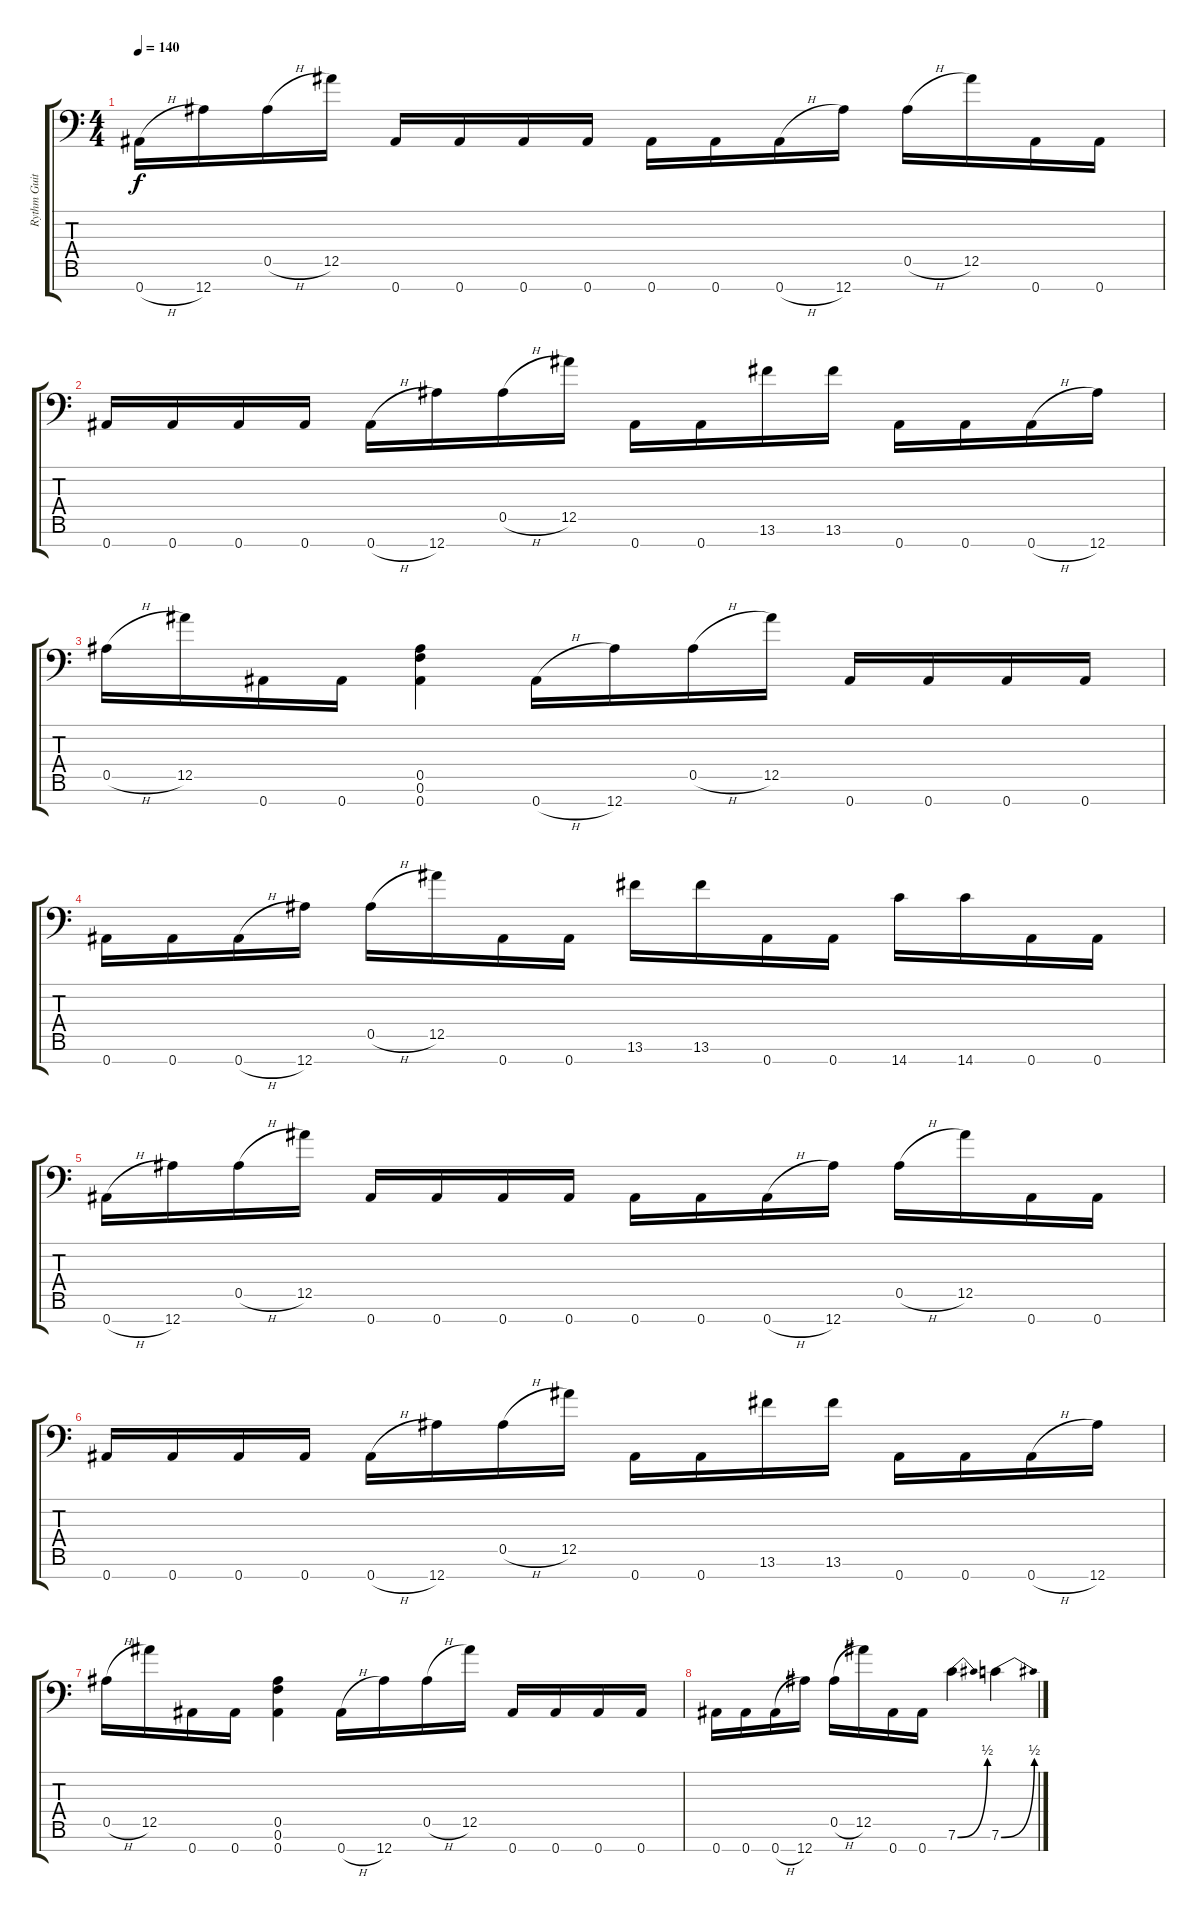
\track ("Rythm Guitar" "Rythm Guit") {instrument distortionguitar}
\staff {score tabs}
\tuning (Eb4 Bb3 Gb3 Eb3 Bb2 F2 Bb1) {hide}
\ts (4 4)
\tempo 140
\clef f4
\ks c
0.7{h}.16{dy f} 12.7.16 0.5{h}.16 12.5.16 0.7.16 0.7.16 0.7.16 0.7.16 0.7.16 0.7.16 0.7{h}.16 12.7.16 0.5{h}.16 12.5.16 0.7.16 0.7.16 |
0.7.16 0.7.16 0.7.16 0.7.16 0.7{h}.16 12.7.16 0.5{h}.16 12.5.16 0.7.16 0.7.16 13.6.16 13.6.16 0.7.16 0.7.16 0.7{h}.16 12.7.16 |
0.5{h}.16 12.5.16 0.7.16 0.7.16 (0.5 0.6 0.7).4 0.7{h}.16 12.7.16 0.5{h}.16 12.5.16 0.7.16 0.7.16 0.7.16 0.7.16 |
0.7.16 0.7.16 0.7{h}.16 12.7.16 0.5{h}.16 12.5.16 0.7.16 0.7.16 13.6.16 13.6.16 0.7.16 0.7.16 14.7.16 14.7.16 0.7.16 0.7.16 |
0.7{h}.16 12.7.16 0.5{h}.16 12.5.16 0.7.16 0.7.16 0.7.16 0.7.16 0.7.16 0.7.16 0.7{h}.16 12.7.16 0.5{h}.16 12.5.16 0.7.16 0.7.16 |
0.7.16 0.7.16 0.7.16 0.7.16 0.7{h}.16 12.7.16 0.5{h}.16 12.5.16 0.7.16 0.7.16 13.6.16 13.6.16 0.7.16 0.7.16 0.7{h}.16 12.7.16 |
0.5{h}.16 12.5.16 0.7.16 0.7.16 (0.5 0.6 0.7).4 0.7{h}.16 12.7.16 0.5{h}.16 12.5.16 0.7.16 0.7.16 0.7.16 0.7.16 |
0.7.16 0.7.16 0.7{h}.16 12.7.16 0.5{h}.16 12.5.16 0.7.16 0.7.16 7.6{be (bend 0 0 60 2)}.4 7.6{be (bend 0 0 60 2)}.4
